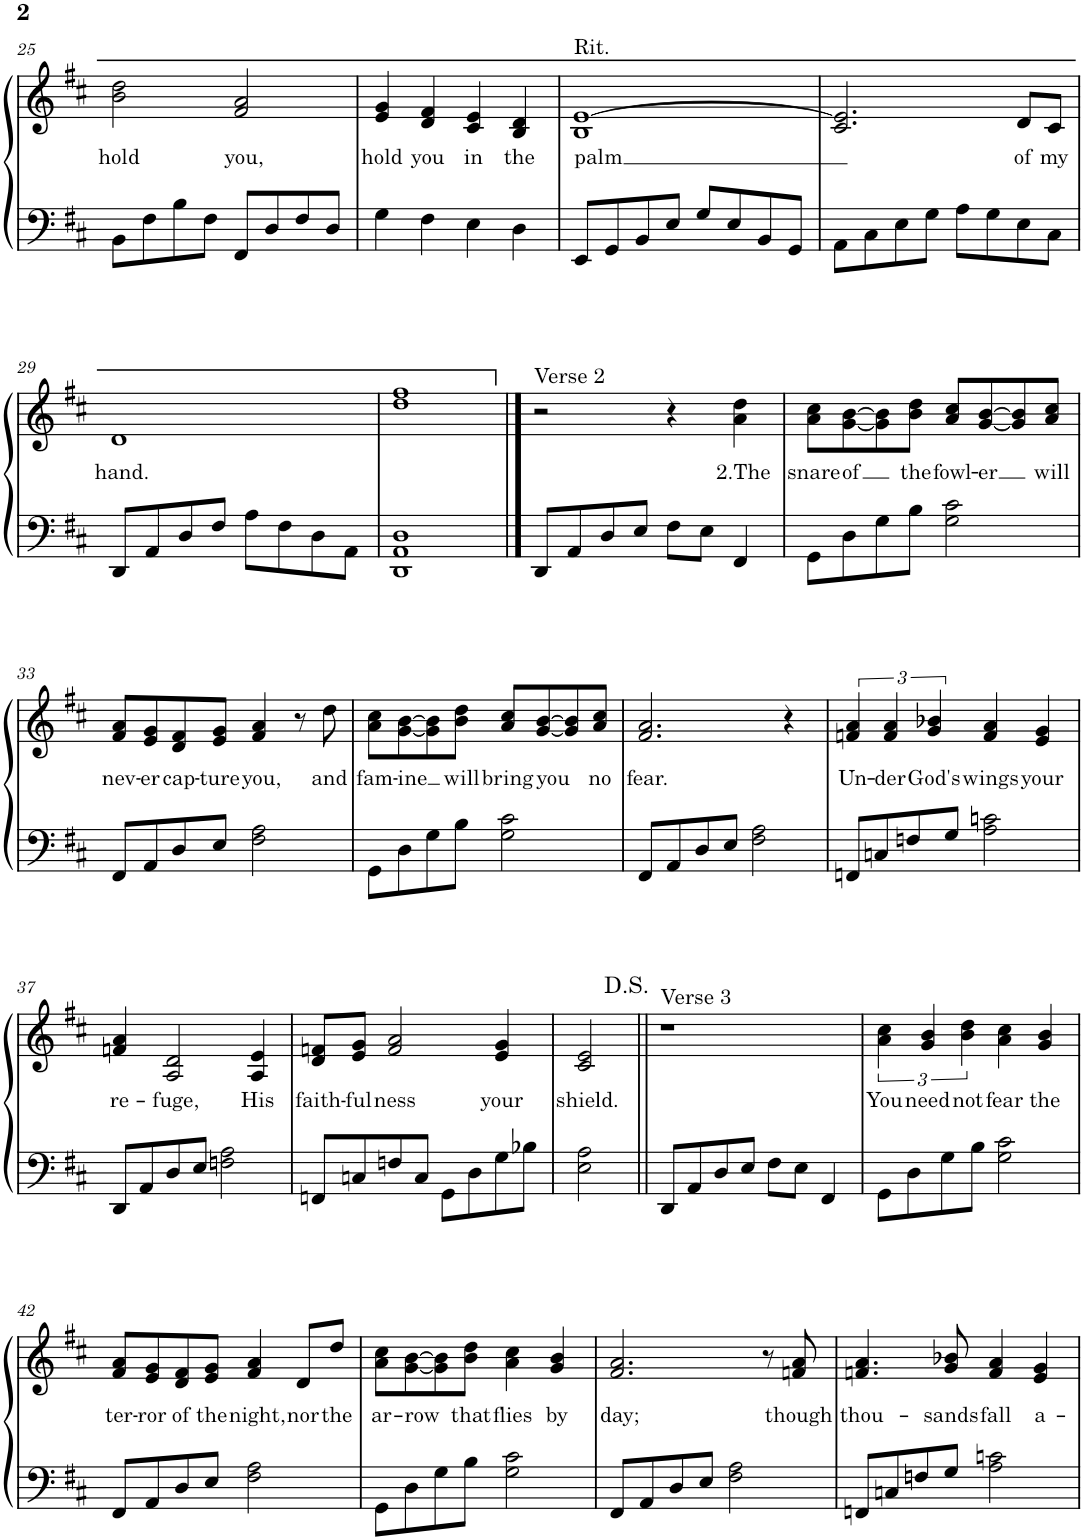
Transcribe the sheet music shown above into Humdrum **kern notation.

**kern	**kern	**text
*part1	*part1	*part1
*staff2	*staff1	*staff1
*I"Piano	*	*
*I'Pno.	*	*
!!LO:PB:g=z
*clefF4	*clefG2	*
*k[f#c#]	*k[f#c#]	*
*M4/4	*M4/4	*
=25	=25	=25
!	!	!LO:LY:b
8BB\L	2b\ 2dd\	hold
8F#\	.	.
8B\	.	.
8F#\J	.	.
!	!	!LO:LY:b
8FF#/L	2f#/ 2a/	you,
8D/	.	.
8F#/	.	.
8D/J	.	.
=26	=26	=26
!	!	!LO:LY:b
4G\	4e/ 4g/	hold
!	!	!LO:LY:b
4F#\	4d/ 4f#/	you
!	!	!LO:LY:b
4E\	4c#/ 4e/	in
!	!	!LO:LY:b
4D\	4B/ 4d/	the
=27	=27	=27
!	!LO:TX:a:t=Rit.	!
!	!	!LO:LY:b
8EE/L	1B [1e	palm
8GG/	.	.
8BB/	.	.
8E/J	.	.
8G/L	.	.
8E/	.	.
8BB/	.	.
8GG/J	.	.
=28	=28	=28
8AA\L	2.c#/ 2.e/]	.
8C#\	.	.
8E\	.	.
8G\J	.	.
8A\L	.	.
8G\	.	.
!	!	!LO:LY:b
8E\	8d/L	of
!	!	!LO:LY:b
8C#\J	8c#/J	my
!!LO:LB:g=z
=29	=29	=29
!	!	!LO:LY:b
8DD/L	1d	hand.
8AA/	.	.
8D/	.	.
8F#/J	.	.
8A\L	.	.
8F#\	.	.
8D\	.	.
8AA\J	.	.
=30	=30	=30
1DD 1AA 1D	1dd 1ff#	.
==31	==31	==31
!	!LO:TX:a:t=Verse 2	!
8DD/L	2r	.
8AA/	.	.
8D/	.	.
8E/J	.	.
8F#\L	4r	.
8E\J	.	.
!	!	!LO:LY:b
4FF#/	4a\ 4dd\	2.The
=32	=32	=32
!	!	!LO:LY:b
8GG\L	8a\ 8cc#\L	snare
!	!	!LO:LY:b
8D\	[8g\ [8b\	of
8G\	8g\] 8b\]	.
!	!	!LO:LY:b
8B\J	8b\ 8dd\J	the
!	!	!LO:LY:b
2G\ 2c#\	8a/ 8cc#/L	fowl-
!	!	!LO:LY:b
.	[8g/ [8b/	-er
.	8g/] 8b/]	.
!	!	!LO:LY:b
.	8a/ 8cc#/J	will
!!LO:LB:g=z
=33	=33	=33
!	!	!LO:LY:b
8FF#/L	8f#/ 8a/L	nev-
!	!	!LO:LY:b
8AA/	8e/ 8g/	-er
!	!	!LO:LY:b
8D/	8d/ 8f#/	cap-
!	!	!LO:LY:b
8E/J	8e/ 8g/J	-ture
!	!	!LO:LY:b
2F#\ 2A\	4f#/ 4a/	you,
.	8r	.
!	!	!LO:LY:b
.	8dd\	and
=34	=34	=34
!	!	!LO:LY:b
8GG\L	8a\ 8cc#\L	fam-
!	!	!LO:LY:b
8D\	[8g\ [8b\	-ine
8G\	8g\] 8b\]	.
!	!	!LO:LY:b
8B\J	8b\ 8dd\J	will
!	!	!LO:LY:b
2G\ 2c#\	8a/ 8cc#/L	bring
!	!	!LO:LY:b
.	[8g/ [8b/	you
.	8g/] 8b/]	.
!	!	!LO:LY:b
.	8a/ 8cc#/J	no
=35	=35	=35
!	!	!LO:LY:b
8FF#/L	2.f#/ 2.a/	fear.
8AA/	.	.
8D/	.	.
8E/J	.	.
2F#\ 2A\	.	.
.	4r	.
=36	=36	=36
!	!	!LO:LY:b
8FFn/L	6fn/ 6a/	Un-
8Cn/	.	.
!	!	!LO:LY:b
.	6f/ 6a/	-der
8Fn/	.	.
!	!	!LO:LY:b
.	6g/ 6b-X/	God's
8G/J	.	.
!	!	!LO:LY:b
2A\ 2cn\	4f/ 4a/	wings
!	!	!LO:LY:b
.	4e/ 4g/	your
!!LO:LB:g=z
=37	=37	=37
!	!	!LO:LY:b
8DD/L	4fn/ 4a/	re-
8AA/	.	.
!	!	!LO:LY:b
8D/	2A/ 2d/	-fuge,
8E/J	.	.
2Fn\ 2A\	.	.
!	!	!LO:LY:b
.	4A/ 4e/	His
=38	=38	=38
!	!	!LO:LY:b
8FFn/L	8d/ 8fn/L	faith-
!	!	!LO:LY:b
8Cn/	8e/ 8g/J	-ful
!	!	!LO:LY:b
8Fn/	2f/ 2a/	ness
8C/J	.	.
8GG\L	.	.
8D\	.	.
!	!	!LO:LY:b
8G\	4e/ 4g/	your
8B-X\J	.	.
=39	=39	=39
!	!	!LO:LY:b
2E\ 2A\	2c#/ 2e/	shield.
=40||	=40||	=40||
!	!LO:TX:a:t=Verse 3	!
8DD/L	1r	.
8AA/	.	.
8D/	.	.
8E/J	.	.
8F#\L	.	.
8E\J	.	.
4FF#/	.	.
=41	=41	=41
!	!	!LO:LY:b
8GG\L	6a\ 6cc#\	You
8D\	.	.
!	!	!LO:LY:b
.	6g/ 6b/	need
8G\	.	.
!	!	!LO:LY:b
.	6b\ 6dd\	not
8B\J	.	.
!	!	!LO:LY:b
2G\ 2c#\	4a\ 4cc#\	fear
!	!	!LO:LY:b
.	4g/ 4b/	the
!!LO:LB:g=z
=42	=42	=42
!	!	!LO:LY:b
8FF#/L	8f#/ 8a/L	ter-
!	!	!LO:LY:b
8AA/	8e/ 8g/	-ror
!	!	!LO:LY:b
8D/	8d/ 8f#/	of
!	!	!LO:LY:b
8E/J	8e/ 8g/J	the
!	!	!LO:LY:b
2F#\ 2A\	4f#/ 4a/	night,
!	!	!LO:LY:b
.	8d/L	nor
!	!	!LO:LY:b
.	8dd/J	the
=43	=43	=43
!	!	!LO:LY:b
8GG\L	8a\ 8cc#\L	ar-
!	!	!LO:LY:b
8D\	[8g\ [8b\	-row
8G\	8g\] 8b\]	.
!	!	!LO:LY:b
8B\J	8b\ 8dd\J	that
!	!	!LO:LY:b
2G\ 2c#\	4a\ 4cc#\	flies
!	!	!LO:LY:b
.	4g/ 4b/	by
=44	=44	=44
!	!	!LO:LY:b
8FF#/L	2.f#/ 2.a/	day;
8AA/	.	.
8D/	.	.
8E/J	.	.
2F#\ 2A\	.	.
.	8r	.
!	!	!LO:LY:b
.	8fn/ 8a/	though
=45	=45	=45
!	!	!LO:LY:b
8FFn/L	4.fn/ 4.a/	thou-
8Cn/	.	.
8Fn/	.	.
!	!	!LO:LY:b
8G/J	8g/ 8b-X/	-sands
!	!	!LO:LY:b
2A\ 2cn\	4f/ 4a/	fall
!	!	!LO:LY:b
.	4e/ 4g/	a-
=	=	=
*-	*-	*-
